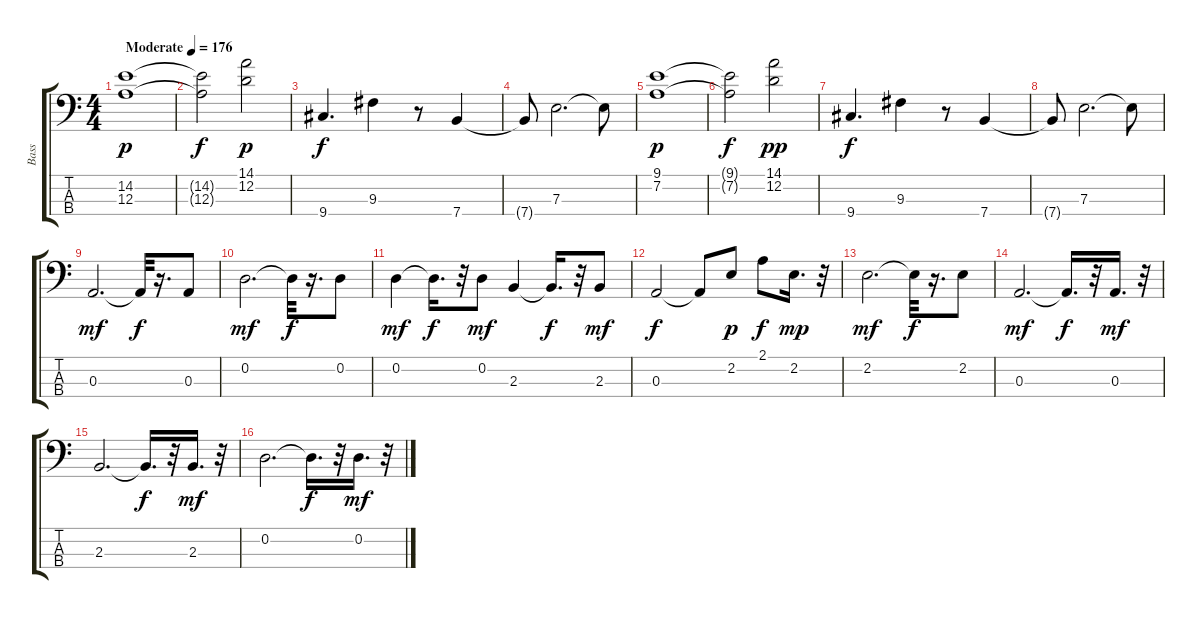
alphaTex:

\track ("Bass" "Bass") {instrument fretlessbass}
\staff {score tabs}
\tuning (G2 D2 A1 E1) {hide}
\ts (4 4)
\tempo (176 "Moderate")
\clef f4
\ks c
(14.2 12.3).1{dy p instrument fretlessbass} |
(14.2{t} 12.3{t}).2{dy f} (14.1 12.2).2{dy p} |
9.4.4{d dy f} 9.3.4 r.8 7.4.4 |
7.4{t}.8 7.3.2{d} 7.3{t}.8 |
(9.1 7.2).1{dy p} |
(9.1{t} 7.2{t}).2{dy f} (14.1 12.2).2{dy pp} |
9.4.4{d dy f} 9.3.4 r.8 7.4.4 |
7.4{t}.8 7.3.2{d} 7.3{t}.8 |
0.3.2{d dy mf} 0.3{t}.32{dy f} r.16{d} 0.3.8 |
0.2.2{d dy mf} 0.2{t}.32{dy f} r.16{d} 0.2.8 |
0.2.4{dy mf} 0.2{t}.16{d dy f} r.32 0.2.8{dy mf} 2.3.4 2.3{t}.16{d dy f} r.32 2.3.8{dy mf} |
0.3.2{dy f} 0.3{t}.8 2.2.8{dy p} 2.1.8{dy f} 2.2.16{d dy mp} r.32 |
2.2.2{d dy mf} 2.2{t}.32{dy f} r.16{d} 2.2.8 |
0.3.2{d dy mf} 0.3{t}.16{d dy f} r.32 0.3.16{d dy mf} r.32 |
2.3.2{d} 2.3{t}.16{d dy f} r.32 2.3.16{d dy mf} r.32 |
0.2.2{d} 0.2{t}.16{d dy f} r.32 0.2.16{d dy mf} r.32
